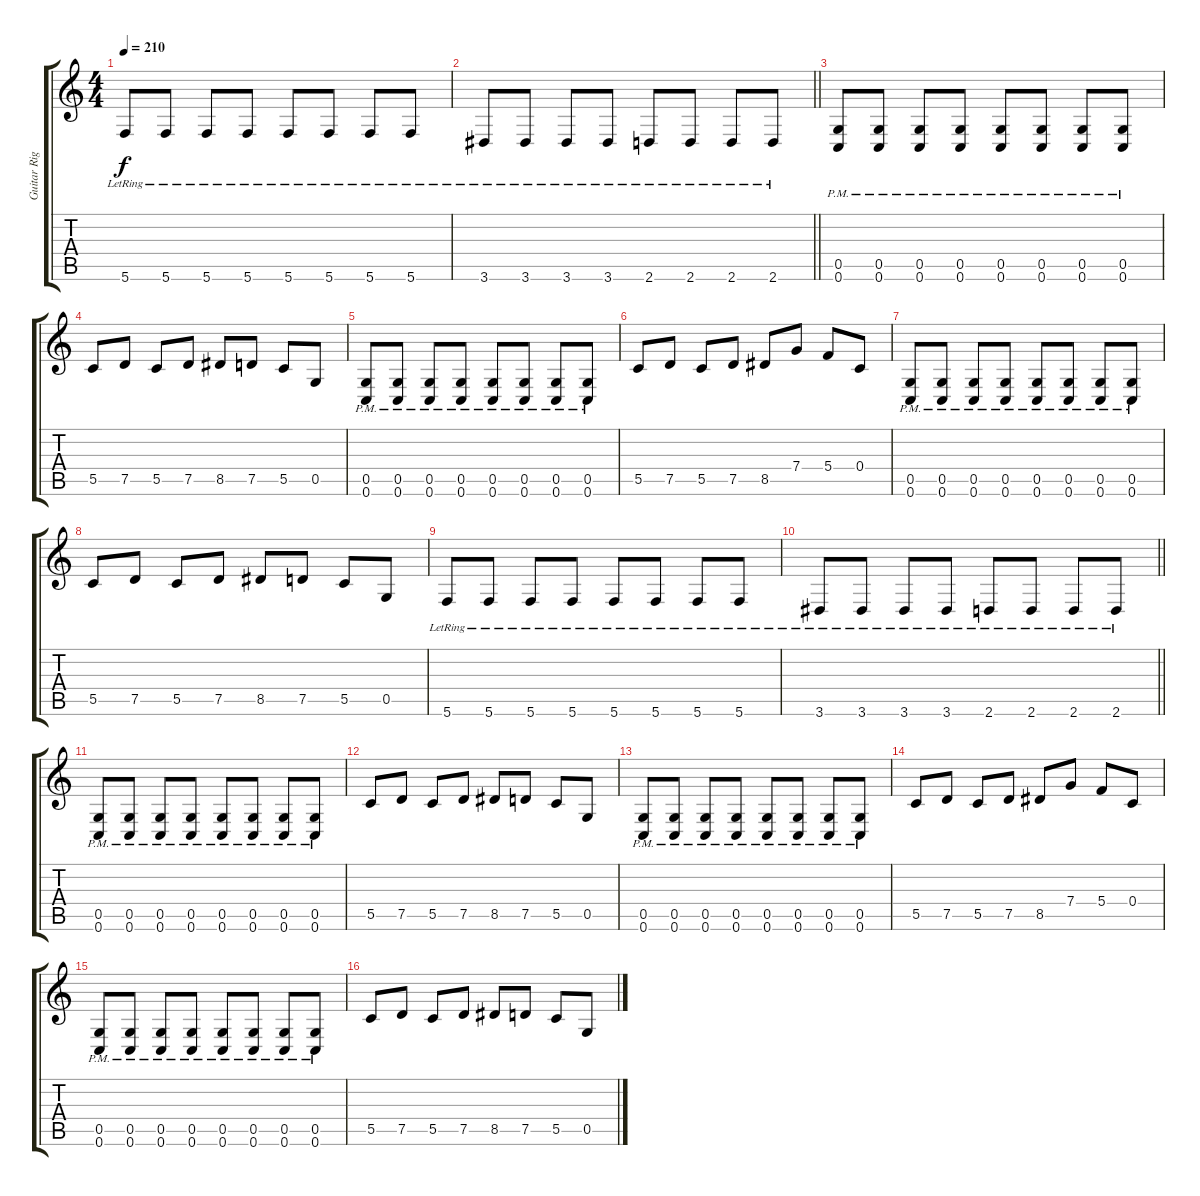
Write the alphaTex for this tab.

\track ("Guitar Right" "Guitar Rig") {instrument distortionguitar}
\staff {score tabs}
\tuning (D4 A3 F3 C3 G2 C2) {hide}
\ts (4 4)
\tempo 210
\clef g2
\ks c
5.6{lr}.8{dy f} 5.6{lr}.8 5.6{lr}.8 5.6{lr}.8 5.6{lr}.8 5.6{lr}.8 5.6{lr}.8 5.6{lr}.8 |
\barLineRight lightlight
3.6{lr}.8 3.6{lr}.8 3.6{lr}.8 3.6{lr}.8 2.6{lr}.8 2.6{lr}.8 2.6{lr}.8 2.6{lr}.8 |
(0.5{pm} 0.6{pm}).8 (0.5{pm} 0.6{pm}).8 (0.5{pm} 0.6{pm}).8 (0.5{pm} 0.6{pm}).8 (0.5{pm} 0.6{pm}).8 (0.5{pm} 0.6{pm}).8 (0.5{pm} 0.6{pm}).8 (0.5{pm} 0.6{pm}).8 |
5.5.8 7.5.8 5.5.8 7.5.8 8.5.8 7.5.8 5.5.8 0.5.8 |
(0.5{pm} 0.6{pm}).8 (0.5{pm} 0.6{pm}).8 (0.5{pm} 0.6{pm}).8 (0.5{pm} 0.6{pm}).8 (0.5{pm} 0.6{pm}).8 (0.5{pm} 0.6{pm}).8 (0.5{pm} 0.6{pm}).8 (0.5{pm} 0.6{pm}).8 |
5.5.8 7.5.8 5.5.8 7.5.8 8.5.8 7.4.8 5.4.8 0.4.8 |
(0.5{pm} 0.6{pm}).8 (0.5{pm} 0.6{pm}).8 (0.5{pm} 0.6{pm}).8 (0.5{pm} 0.6{pm}).8 (0.5{pm} 0.6{pm}).8 (0.5{pm} 0.6{pm}).8 (0.5{pm} 0.6{pm}).8 (0.5{pm} 0.6{pm}).8 |
5.5.8 7.5.8 5.5.8 7.5.8 8.5.8 7.5.8 5.5.8 0.5.8 |
5.6{lr}.8 5.6{lr}.8 5.6{lr}.8 5.6{lr}.8 5.6{lr}.8 5.6{lr}.8 5.6{lr}.8 5.6{lr}.8 |
\barLineRight lightlight
3.6{lr}.8 3.6{lr}.8 3.6{lr}.8 3.6{lr}.8 2.6{lr}.8 2.6{lr}.8 2.6{lr}.8 2.6{lr}.8 |
(0.5{pm} 0.6{pm}).8 (0.5{pm} 0.6{pm}).8 (0.5{pm} 0.6{pm}).8 (0.5{pm} 0.6{pm}).8 (0.5{pm} 0.6{pm}).8 (0.5{pm} 0.6{pm}).8 (0.5{pm} 0.6{pm}).8 (0.5{pm} 0.6{pm}).8 |
5.5.8 7.5.8 5.5.8 7.5.8 8.5.8 7.5.8 5.5.8 0.5.8 |
(0.5{pm} 0.6{pm}).8 (0.5{pm} 0.6{pm}).8 (0.5{pm} 0.6{pm}).8 (0.5{pm} 0.6{pm}).8 (0.5{pm} 0.6{pm}).8 (0.5{pm} 0.6{pm}).8 (0.5{pm} 0.6{pm}).8 (0.5{pm} 0.6{pm}).8 |
5.5.8 7.5.8 5.5.8 7.5.8 8.5.8 7.4.8 5.4.8 0.4.8 |
(0.5{pm} 0.6{pm}).8 (0.5{pm} 0.6{pm}).8 (0.5{pm} 0.6{pm}).8 (0.5{pm} 0.6{pm}).8 (0.5{pm} 0.6{pm}).8 (0.5{pm} 0.6{pm}).8 (0.5{pm} 0.6{pm}).8 (0.5{pm} 0.6{pm}).8 |
5.5.8 7.5.8 5.5.8 7.5.8 8.5.8 7.5.8 5.5.8 0.5.8
